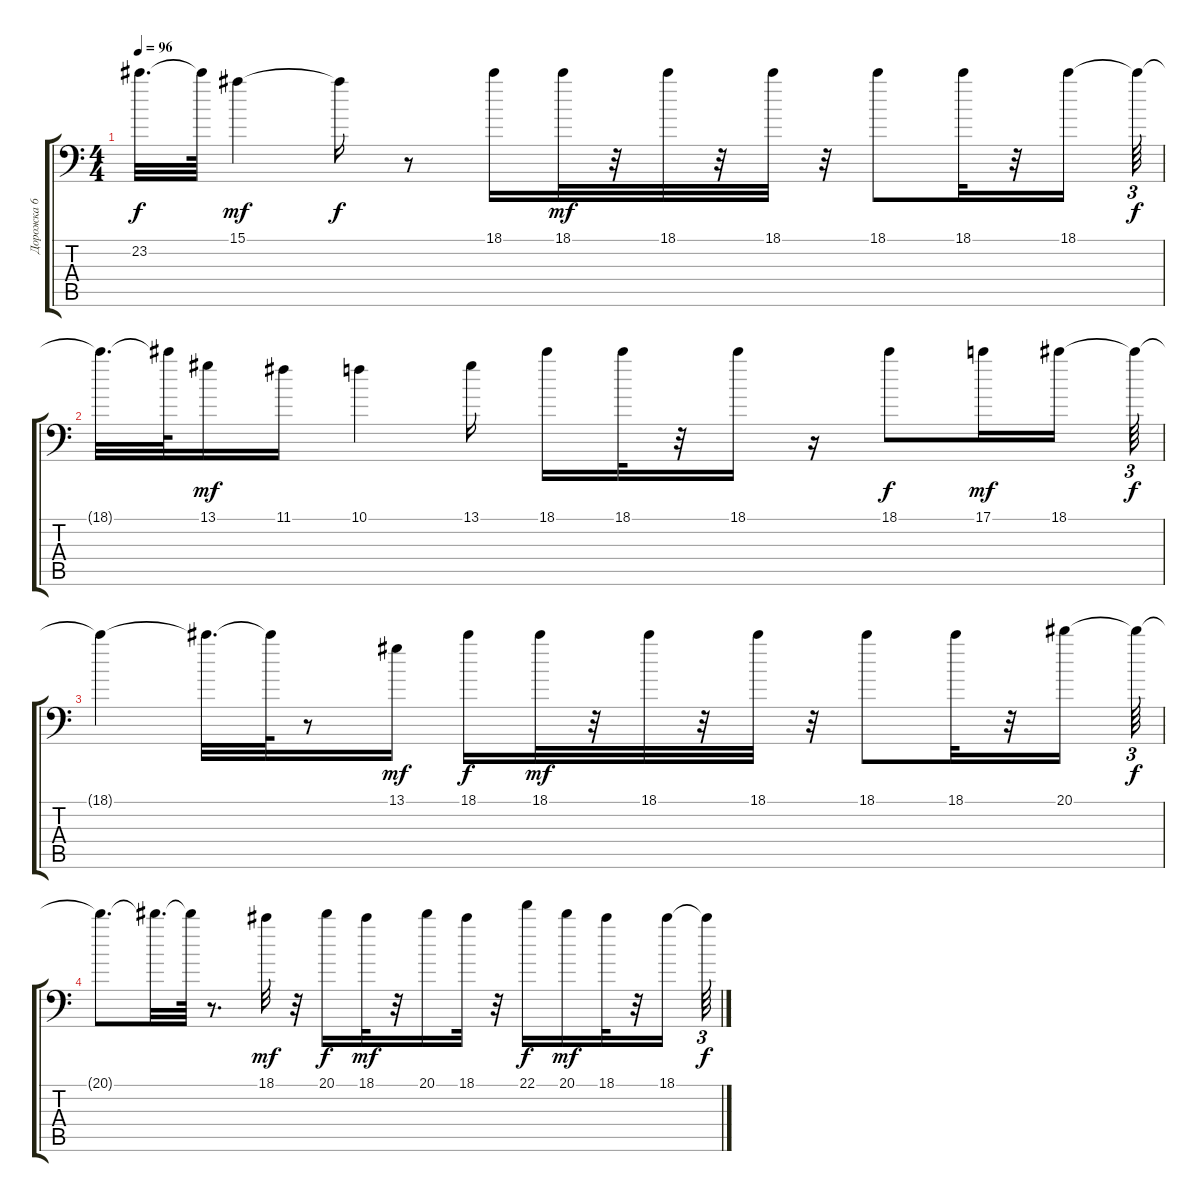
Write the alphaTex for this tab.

\track ("Дорожка 6" "Дорожка 6") {instrument overdrivenguitar}
\staff {score tabs}
\tuning (G3 D3 Bb2 F2 C2 F1) {hide}
\ts (4 4)
\tempo 96
\clef f4
\ks c
23.2{t}.32{d dy f} 23.2{t}.64 15.1.4{dy mf} 15.1{t}.16{dy f} r.8 18.1.16 18.1.32{dy mf} r.32 18.1.32 r.32 18.1.32 r.32 18.1.8 18.1.32 r.32 18.1.16 18.1{t}.64{tu (3 2) dy f} |
18.1{t}.32{d} 18.1{t}.64 13.1.16{dy mf} 11.1.16 10.1.4 13.1.16 18.1.16 18.1.32 r.32 18.1.16 r.16 18.1.8{dy f} 17.1.16{dy mf} 18.1.16 18.1{t}.64{tu (3 2) dy f} |
18.1{t}.4 18.1{t}.32{d} 18.1{t}.64 r.8 13.1.16{dy mf} 18.1.16{dy f} 18.1.32{dy mf} r.32 18.1.32 r.32 18.1.32 r.32 18.1.8 18.1.32 r.32 20.1.16 20.1{t}.64{tu (3 2) dy f} |
20.1{t}.8{d} 20.1{t}.32{d} 20.1{t}.64 r.8{d} 18.1.32{dy mf} r.32 20.1.16{dy f} 18.1.32{dy mf} r.32 20.1.16 18.1.32 r.32 22.1.16{dy f} 20.1.16{dy mf} 18.1.32 r.32 18.1.16 18.1{t}.64{tu (3 2) dy f}
